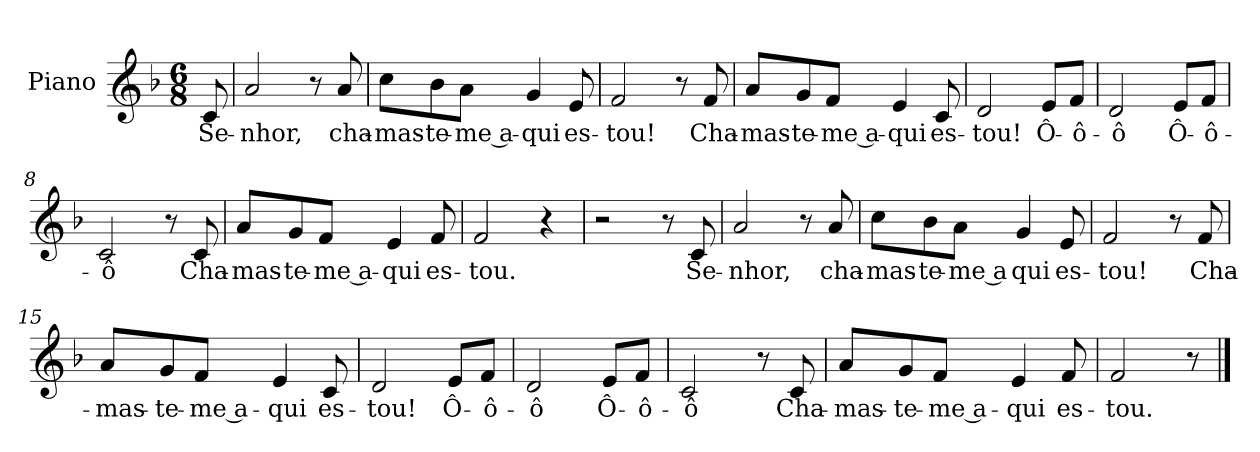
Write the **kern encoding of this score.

**kern	**text
*part1	*part1
*staff1	*staff1
*I"Piano	*
*I'Pno.	*
*clefG2	*
*k[b-]	*
*M6/8	*
*MM83	*
=1	=1
!	!LO:LY:b
8c/	Se-
=2	=2
!	!LO:LY:b
2a/	-nhor,
8r	.
!	!LO:LY:b
8a/	cha-
=3	=3
!	!LO:LY:b
8cc\L	-mas-
!	!LO:LY:b
8b-\	-te-
!	!LO:LY:b
8a\J	-me a-
!	!LO:LY:b
4g/	-qui
!	!LO:LY:b
8e/	es-
=4	=4
!	!LO:LY:b
2f/	-tou!
8r	.
!	!LO:LY:b
8f/	Cha-
=5	=5
!	!LO:LY:b
8a/L	-mas-
!	!LO:LY:b
8g/	-te-
!	!LO:LY:b
8f/J	-me a-
!	!LO:LY:b
4e/	-qui
!	!LO:LY:b
8c/	es-
!!LO:LB:g=z
=6	=6
!	!LO:LY:b
2d/	-tou!
!	!LO:LY:b
8e/L	Ô-
!	!LO:LY:b
8f/J	-ô-
=7	=7
!	!LO:LY:b
2d/	-ô
!	!LO:LY:b
8e/L	Ô-
!	!LO:LY:b
8f/J	-ô-
=8	=8
!	!LO:LY:b
2c/	-ô
8r	.
!	!LO:LY:b
8c/	Cha-
=9	=9
!	!LO:LY:b
8a/L	-mas-
!	!LO:LY:b
8g/	-te-
!	!LO:LY:b
8f/J	-me a-
!	!LO:LY:b
4e/	-qui
!	!LO:LY:b
8f/	es-
=10	=10
!	!LO:LY:b
2f/	-tou.
4r	.
!!LO:LB:g=z
=11	=11
2r	.
8r	.
!	!LO:LY:b
8c/	Se-
=12	=12
!	!LO:LY:b
2a/	-nhor,
8r	.
!	!LO:LY:b
8a/	cha-
=13	=13
!	!LO:LY:b
8cc\L	-mas-
!	!LO:LY:b
8b-\	-te-
!	!LO:LY:b
8a\J	-me a
!	!LO:LY:b
4g/	qui
!	!LO:LY:b
8e/	es-
=14	=14
!	!LO:LY:b
2f/	-tou!
8r	.
!	!LO:LY:b
8f/	Cha-
=15	=15
!	!LO:LY:b
8a/L	-mas-
!	!LO:LY:b
8g/	-te-
!	!LO:LY:b
8f/J	-me a-
!	!LO:LY:b
4e/	-qui
!	!LO:LY:b
8c/	es-
!!LO:LB:g=z
=16	=16
!	!LO:LY:b
2d/	-tou!
!	!LO:LY:b
8e/L	Ô-
!	!LO:LY:b
8f/J	-ô-
=17	=17
!	!LO:LY:b
2d/	-ô
!	!LO:LY:b
8e/L	Ô-
!	!LO:LY:b
8f/J	-ô-
=18	=18
!	!LO:LY:b
2c/	-ô
8r	.
!	!LO:LY:b
8c/	Cha-
=19	=19
!	!LO:LY:b
8a/L	-mas-
!	!LO:LY:b
8g/	-te-
!	!LO:LY:b
8f/J	-me a-
!	!LO:LY:b
4e/	-qui
!	!LO:LY:b
8f/	es-
=20	=20
!	!LO:LY:b
2f/	-tou.
8r	.
==	==
*-	*-
